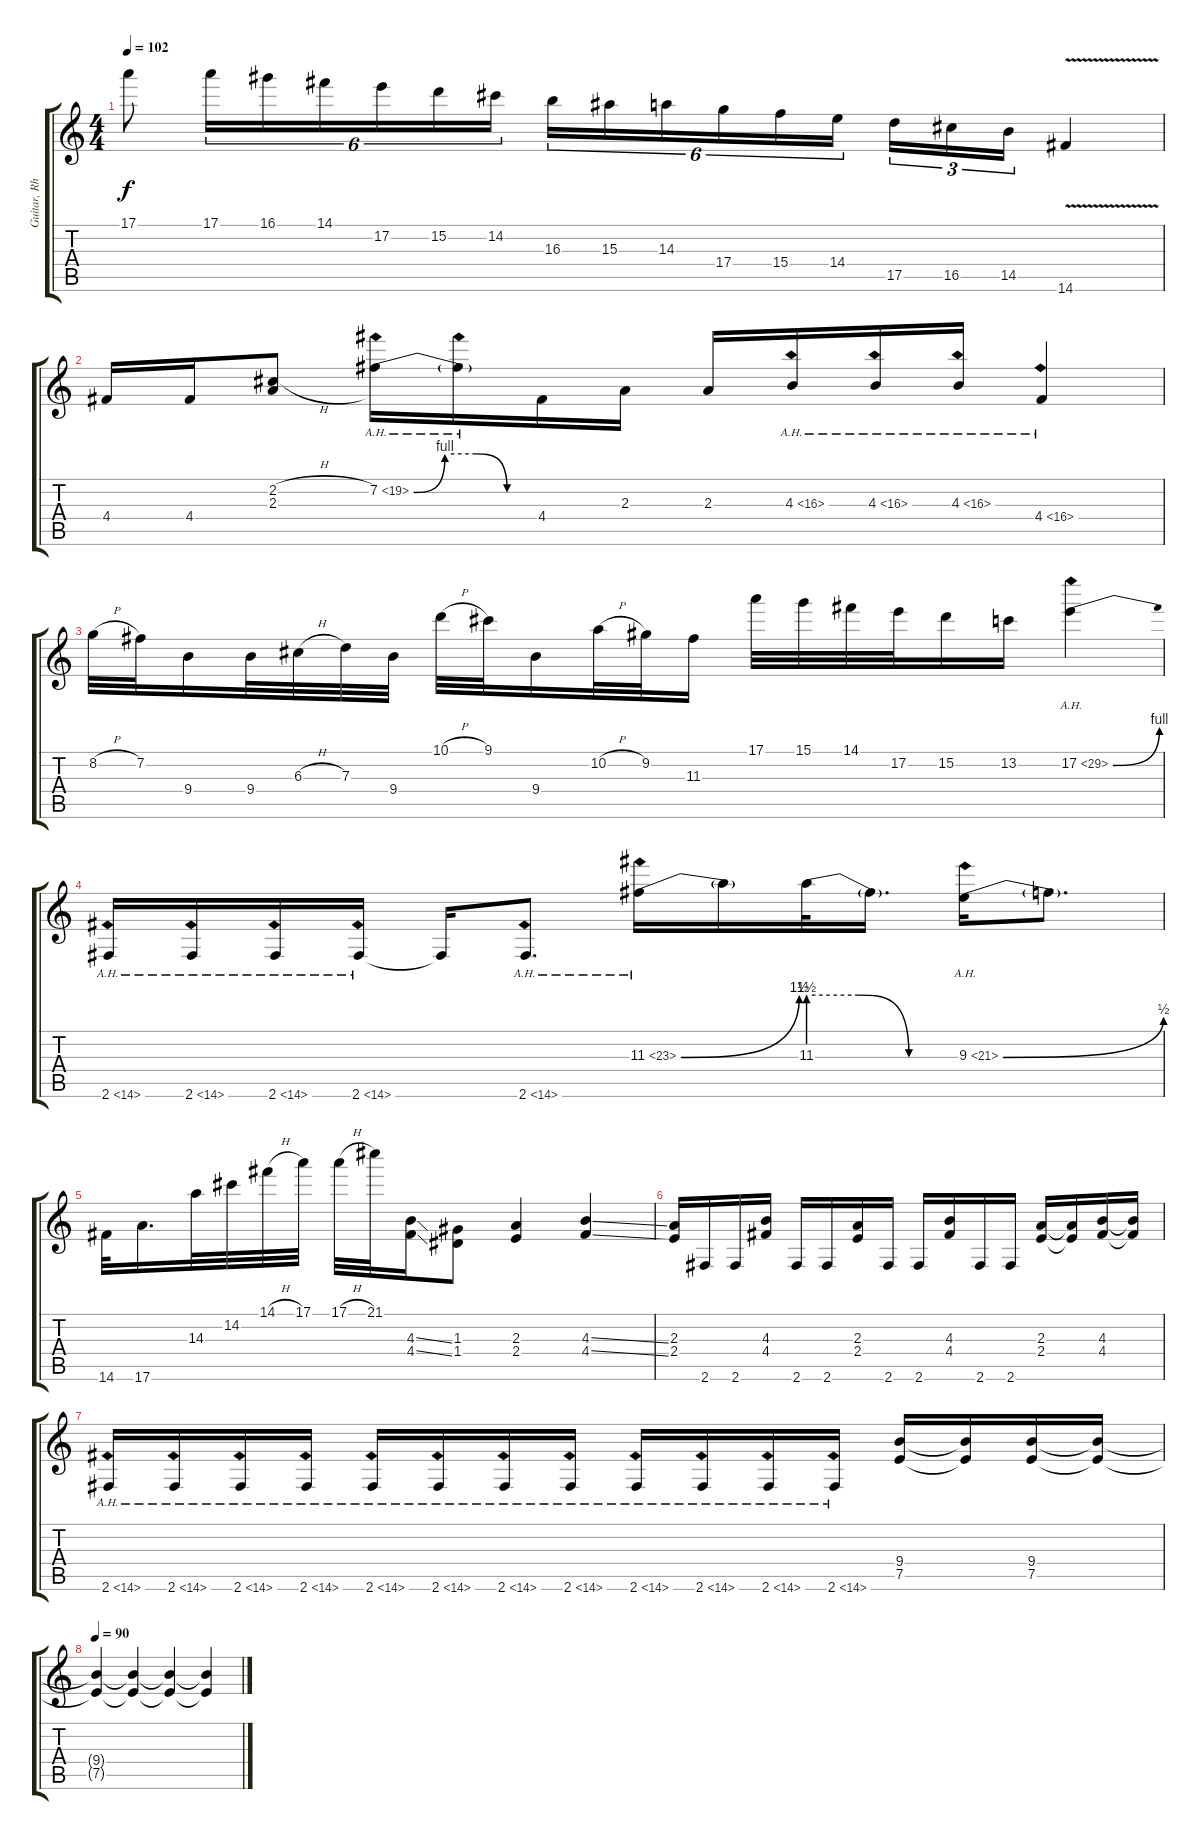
\track ("Guitar, Rhythm" "Guitar, Rh") {instrument distortionguitar}
\staff {score tabs}
\tuning (E4 B3 G3 D3 A2 E2) {hide}
\ts (4 4)
\tempo 102
\clef g2
\ks c
17.1{t}.8{dy f} 17.1.16{tu (6 4)} 16.1.16{tu (6 4)} 14.1.16{tu (6 4)} 17.2.16{tu (6 4)} 15.2.16{tu (6 4)} 14.2.16{tu (6 4) beam splitsecondary} 16.3.16{tu (6 4)} 15.3.16{tu (6 4)} 14.3.16{tu (6 4)} 17.4.16{tu (6 4)} 15.4.16{tu (6 4)} 14.4.16{tu (6 4) beam splitsecondary} 17.5.16{tu (3 2)} 16.5.16{tu (3 2)} 14.5.16{tu (3 2)} 14.6{v}.4 |
4.4.16 4.4.16 (2.2{h} 2.3).8 7.2{be (custom 0 0 15 4 30 4 45 0 60 0) ah 12}.16 7.2{ah 12 t}.16 4.4.16 2.3.16 2.3.16 4.3{ah 12}.16 4.3{ah 12}.16 4.3{ah 12}.16 4.4{ah 12}.4 |
8.2{h}.32 7.2.32 9.4.16 9.4.32 6.3{h}.32 7.3.32 9.4.32 10.1{h}.32 9.1.32 9.4.16 10.2{h}.32 9.2.32 11.3.16 17.1.32 15.1.32 14.1.32 17.2.32 15.2.16 13.2.16 17.2{be (bend 0 0 60 4) ah 12}.4 |
2.6{ah 12}.16 2.6{ah 12}.16 2.6{ah 12}.16 2.6{ah 12}.16 2.6{t}.16 2.6{ah 12}.8{d} 11.3{be (bend 0 0 60 6) ah 12}.16 11.3{t}.16 11.3{be (custom 0 6 20 6 40 0 60 0)}.32 11.3{t}.16{d} 9.3{be (bend 0 0 60 2) ah 12}.16 9.3{t}.8{d} |
14.6.32 17.6.16{d} 14.3.32 14.2.32 14.1{h}.32 17.1.32 17.1{h}.32 21.1.32 (4.3{ss} 4.4{ss}).16 (1.3 1.4).8 (2.3 2.4).4 (4.3{ss} 4.4{ss}).4 |
(2.3 2.4).16 2.6.16 2.6.16 (4.3 4.4).16 2.6.16 2.6.16 (2.3 2.4).16 2.6.16 2.6.16 (4.3 4.4).16 2.6.16 2.6.16 (2.3 2.4).16 (2.3{t} 2.4{t}).16 (4.3 4.4).16 (4.3{t} 4.4{t}).16 |
2.6{ah 12}.16 2.6{ah 12}.16 2.6{ah 12}.16 2.6{ah 12}.16 2.6{ah 12}.16 2.6{ah 12}.16 2.6{ah 12}.16 2.6{ah 12}.16 2.6{ah 12}.16 2.6{ah 12}.16 2.6{ah 12}.16 2.6{ah 12}.16 (9.4 7.5).16 (9.4{t} 7.5{t}).16 (9.4 7.5).16 (9.4{t} 7.5{t}).16 |
\tempo 90
(9.4{t} 7.5{t}).4 (9.4{t} 7.5{t}).4 (9.4{t} 7.5{t}).4 (9.4{t} 7.5{t}).4
